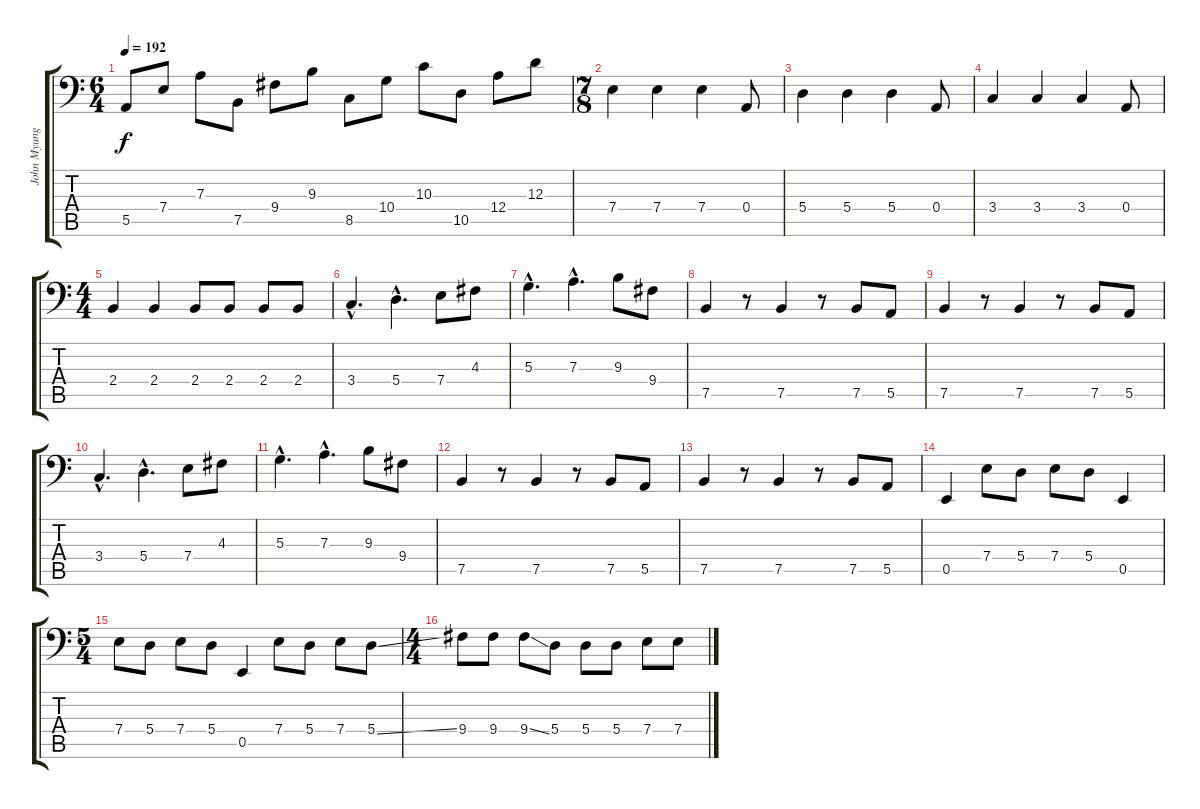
\track ("John Myung" "John Myung") {instrument electricbassfinger}
\staff {score tabs}
\tuning (C3 G2 D2 A1 E1 B0) {hide}
\ts (6 4)
\tempo 192
\clef f4
\ks c
5.5.8{dy f} 7.4.8 7.3.8 7.5.8 9.4.8 9.3.8 8.5.8 10.4.8 10.3.8 10.5.8 12.4.8 12.3.8 |
\ts (7 8)
7.4.4 7.4.4 7.4.4 0.4.8 |
5.4.4 5.4.4 5.4.4 0.4.8 |
3.4.4 3.4.4 3.4.4 0.4.8 |
\ts (4 4)
2.4.4 2.4.4 2.4.8 2.4.8 2.4.8 2.4.8 |
3.4{hac}.4{d} 5.4{hac}.4{d} 7.4.8 4.3.8 |
5.3{hac}.4{d} 7.3{hac}.4{d} 9.3.8 9.4.8 |
7.5.4 r.8 7.5.4 r.8 7.5.8 5.5.8 |
7.5.4 r.8 7.5.4 r.8 7.5.8 5.5.8 |
3.4{hac}.4{d} 5.4{hac}.4{d} 7.4.8 4.3.8 |
5.3{hac}.4{d} 7.3{hac}.4{d} 9.3.8 9.4.8 |
7.5.4 r.8 7.5.4 r.8 7.5.8 5.5.8 |
7.5.4 r.8 7.5.4 r.8 7.5.8 5.5.8 |
0.5.4 7.4.8 5.4.8 7.4.8 5.4.8 0.5.4 |
\ts (5 4)
7.4.8 5.4.8 7.4.8 5.4.8 0.5.4 7.4.8 5.4.8 7.4.8 5.4{ss}.8 |
\ts (4 4)
9.4.8 9.4.8 9.4{ss}.8 5.4.8 5.4.8 5.4.8 7.4.8 7.4{ss}.8
